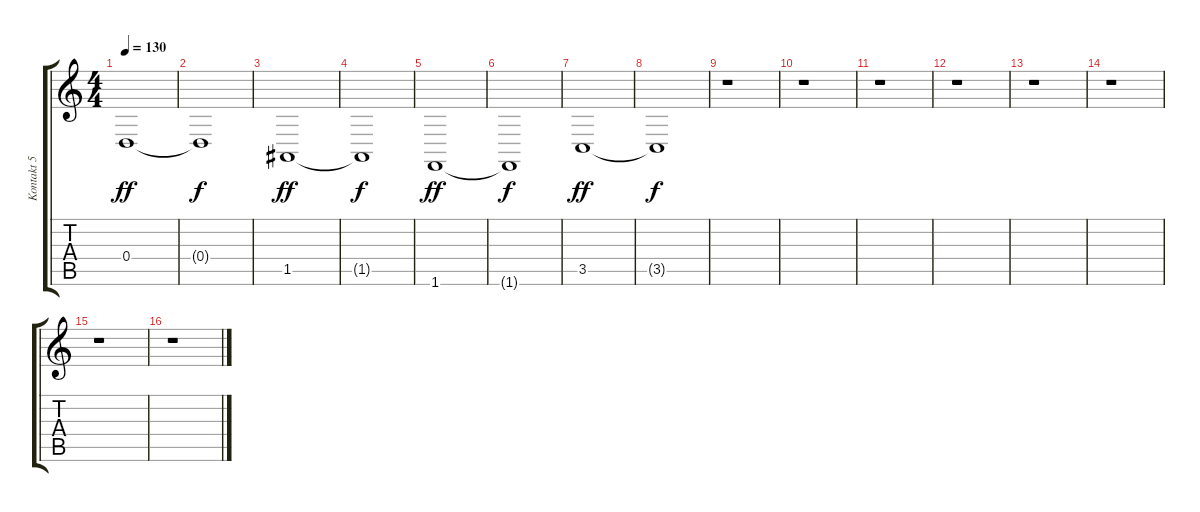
\track ("Kontakt 5 #6 (MIDI)" "Kontakt 5 ") {instrument stringensemble2}
\staff {score tabs}
\tuning (E4 B3 G3 D3 A2 E2) {hide}
\ts (4 4)
\tempo 130
\clef g2
\ks c
0.4.1{dy ff} |
0.4{t}.1{dy f} |
1.5.1{dy ff} |
1.5{t}.1{dy f} |
1.6.1{dy ff} |
1.6{t}.1{dy f} |
3.5.1{dy ff} |
3.5{t}.1{dy f} |
r.1 |
r.1 |
r.1 |
r.1 |
r.1 |
r.1 |
r.1 |
r.1
